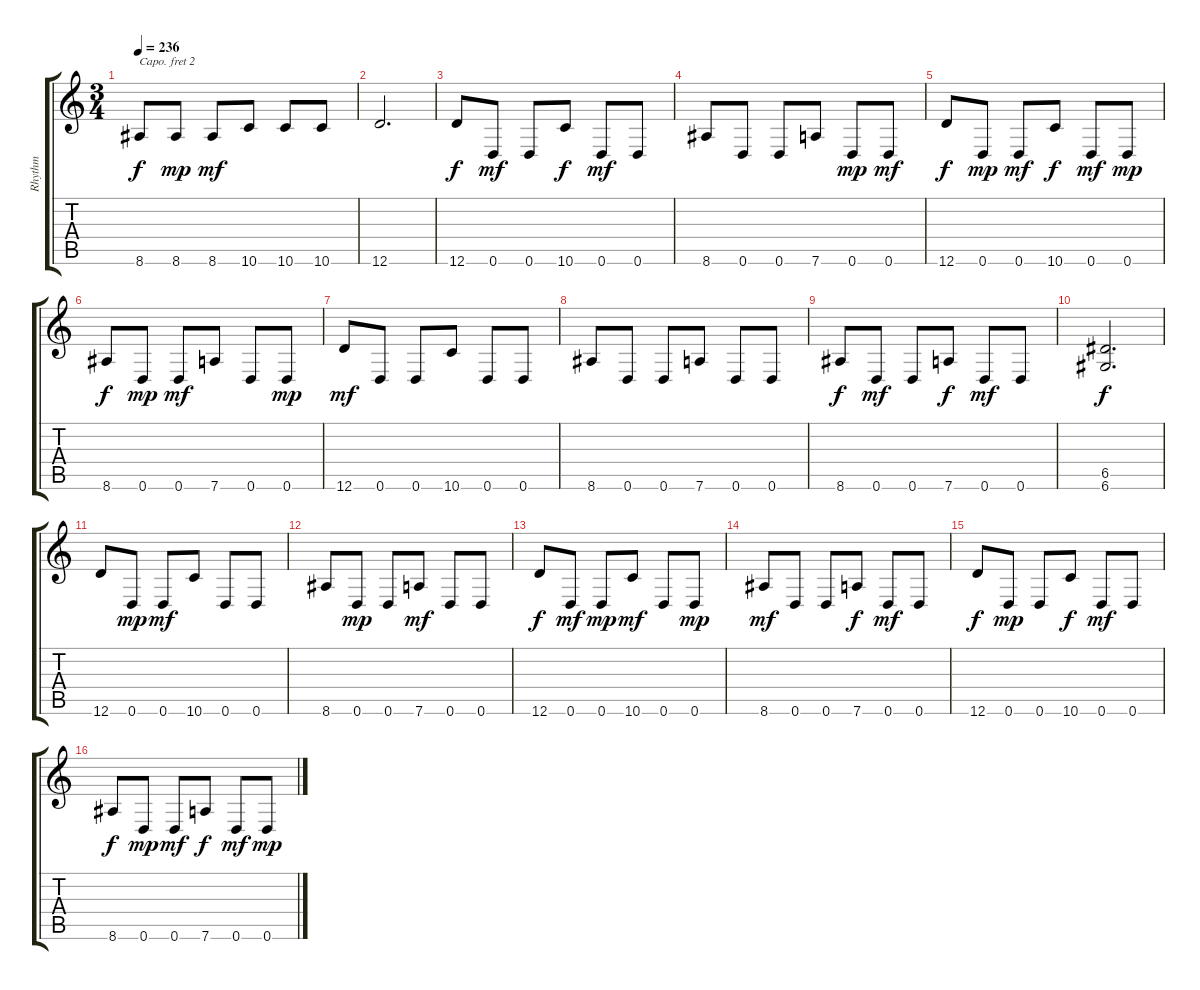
\track ("Rhythm" "Rhythm") {instrument distortionguitar}
\staff {score tabs}
\capo 2
\tuning (D4 A3 F3 C3 G2 C2) {hide}
\ts (3 4)
\tempo 236
\clef g2
\ks c
8.6.8{dy f} 8.6.8{dy mp} 8.6.8{dy mf} 10.6.8 10.6.8 10.6.8 |
12.6.2{d} |
12.6.8{dy f} 0.6.8{dy mf} 0.6.8 10.6.8{dy f} 0.6.8{dy mf} 0.6.8 |
8.6.8 0.6.8 0.6.8 7.6.8 0.6.8{dy mp} 0.6.8{dy mf} |
12.6.8{dy f} 0.6.8{dy mp} 0.6.8{dy mf} 10.6.8{dy f} 0.6.8{dy mf} 0.6.8{dy mp} |
8.6.8{dy f} 0.6.8{dy mp} 0.6.8{dy mf} 7.6.8 0.6.8 0.6.8{dy mp} |
12.6.8{dy mf} 0.6.8 0.6.8 10.6.8 0.6.8 0.6.8 |
8.6.8 0.6.8 0.6.8 7.6.8 0.6.8 0.6.8 |
8.6.8{dy f} 0.6.8{dy mf} 0.6.8 7.6.8{dy f} 0.6.8{dy mf} 0.6.8 |
(6.5 6.6).2{d dy f} |
12.6.8 0.6.8{dy mp} 0.6.8{dy mf} 10.6.8 0.6.8 0.6.8 |
8.6.8 0.6.8{dy mp} 0.6.8 7.6.8{dy mf} 0.6.8 0.6.8 |
12.6.8{dy f} 0.6.8{dy mf} 0.6.8{dy mp} 10.6.8{dy mf} 0.6.8 0.6.8{dy mp} |
8.6.8{dy mf} 0.6.8 0.6.8 7.6.8{dy f} 0.6.8{dy mf} 0.6.8 |
12.6.8{dy f} 0.6.8{dy mp} 0.6.8 10.6.8{dy f} 0.6.8{dy mf} 0.6.8 |
8.6.8{dy f} 0.6.8{dy mp} 0.6.8{dy mf} 7.6.8{dy f} 0.6.8{dy mf} 0.6.8{dy mp}
